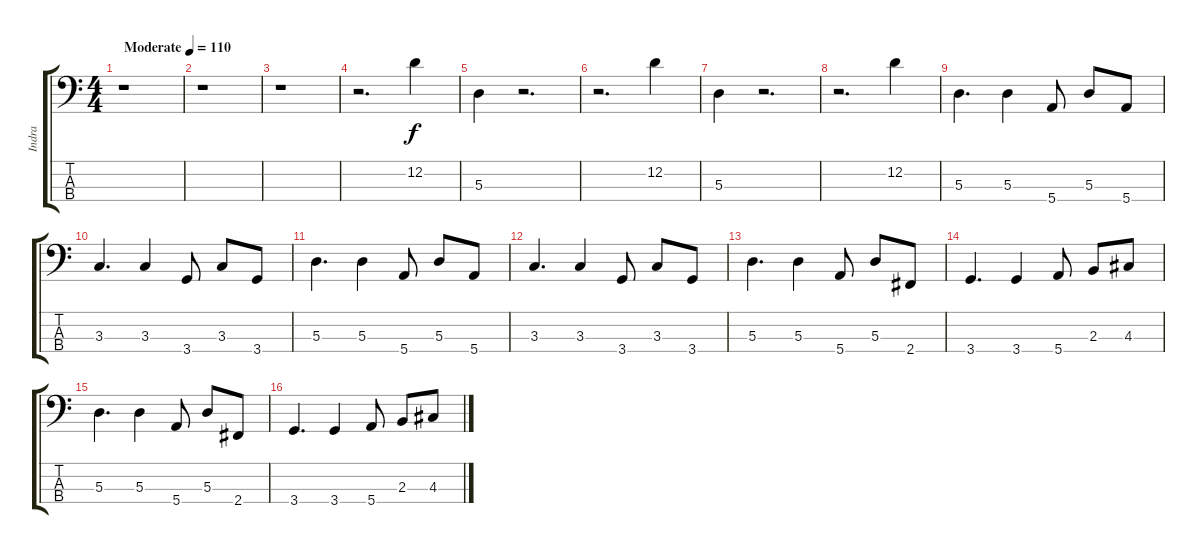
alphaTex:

\track ("Indra" "Indra") {instrument electricbasspick}
\staff {score tabs}
\tuning (G2 D2 A1 E1) {hide}
\ts (4 4)
\tempo (110 "Moderate")
\clef f4
\ks c
r.1{dy f instrument electricbasspick} |
r.1 |
r.1 |
r.2{d} 12.2.4 |
5.3.4 r.2{d} |
r.2{d} 12.2.4 |
5.3.4 r.2{d} |
r.2{d} 12.2.4 |
5.3.4{d} 5.3.4 5.4.8 5.3.8 5.4.8 |
3.3.4{d} 3.3.4 3.4.8 3.3.8 3.4.8 |
5.3.4{d} 5.3.4 5.4.8 5.3.8 5.4.8 |
3.3.4{d} 3.3.4 3.4.8 3.3.8 3.4.8 |
5.3.4{d} 5.3.4 5.4.8 5.3.8 2.4.8 |
3.4.4{d} 3.4.4 5.4.8 2.3.8 4.3.8 |
5.3.4{d} 5.3.4 5.4.8 5.3.8 2.4.8 |
3.4.4{d} 3.4.4 5.4.8 2.3.8 4.3.8
